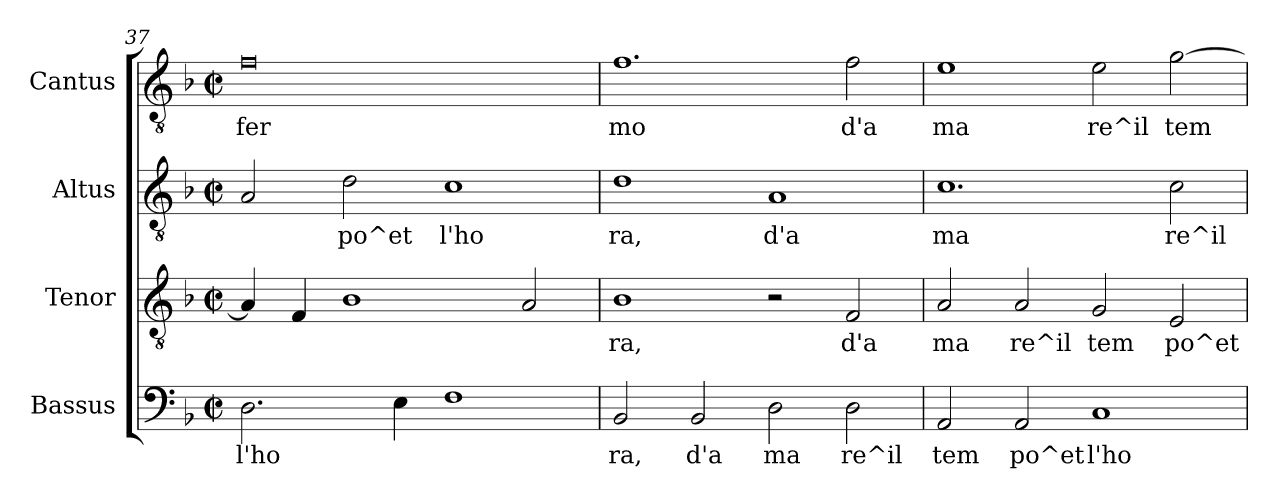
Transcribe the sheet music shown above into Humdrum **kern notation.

**kern	**text	**kern	**text	**kern	**text	**kern	**text
*part4	*part4	*part3	*part3	*part2	*part2	*part1	*part1
*staff4	*staff4	*staff3	*staff3	*staff2	*staff2	*staff1	*staff1
*I"Bassus	*	*I"Tenor	*	*I"Altus	*	*I"Cantus	*
*I'Bassus	*	*I'Tenor	*	*I'Altus	*	*I'Cantus	*
*clefF4	*	*clefGv2	*	*clefGv2	*	*clefGv2	*
*k[b-]	*	*k[b-]	*	*k[b-]	*	*k[b-]	*
*F:	*	*F:	*	*F:	*	*F:	*
*M2/2	*	*M2/2	*	*M2/2	*	*M2/2	*
*met(c|)	*	*met(c|)	*	*met(c|)	*	*met(c|)	*
=37	=37	=37	=37	=37	=37	=37	=37
!	!LO:LY:b:cj	!	!LO:LY:b:cj	!	!LO:LY:b:cj	!	!LO:LY:b:cj
2.D\	l'ho	4A/]	.	2A/	.	0f	fer
!	!	!	!LO:LY:b:cj	!	!	!	!
.	.	4F/	.	.	.	.	.
!	!	!	!LO:LY:b:cj	!	!LO:LY:b:cj	!	!
.	.	1B-	.	2d\	po^et	.	.
!	!LO:LY:b:cj	!	!	!	!	!	!
4E\	.	.	.	.	.	.	.
!	!LO:LY:b:cj	!	!	!	!LO:LY:b:cj	!	!
1F	.	.	.	1c	l'ho	.	.
!	!	!	!LO:LY:b:cj	!	!	!	!
.	.	2A/	.	.	.	.	.
=38	=38	=38	=38	=38	=38	=38	=38
!	!LO:LY:b:cj	!	!LO:LY:b:cj	!	!LO:LY:b:cj	!	!LO:LY:b:cj
2BB-/	ra,	1B-	ra,	1d	ra,	1.f	mo
!	!LO:LY:b:cj	!	!	!	!	!	!
2BB-/	d'a	.	.	.	.	.	.
!	!LO:LY:b:cj	!	!	!	!LO:LY:b:cj	!	!
2D\	ma	2r	.	1A	d'a	.	.
!	!LO:LY:b:cj	!	!LO:LY:b:cj	!	!	!	!LO:LY:b:cj
2D\	re^il	2F/	d'a	.	.	2f\	d'a
=39	=39	=39	=39	=39	=39	=39	=39
!	!LO:LY:b:cj	!	!LO:LY:b:cj	!	!LO:LY:b:cj	!	!LO:LY:b:cj
2AA/	tem	2A/	ma	1.c	ma	1e	ma
!	!LO:LY:b:cj	!	!LO:LY:b:cj	!	!	!	!
2AA/	po^et	2A/	re^il	.	.	.	.
!	!LO:LY:b:cj	!	!LO:LY:b:cj	!	!	!	!LO:LY:b:cj
1C	l'ho	2G/	tem	.	.	2e\	re^il
!	!	!	!LO:LY:b:cj	!	!LO:LY:b:cj	!	!LO:LY:b:cj
.	.	2E/	po^et	2c\	re^il	[>2g\	tem
=	=	=	=	=	=	=	=
*-	*-	*-	*-	*-	*-	*-	*-
